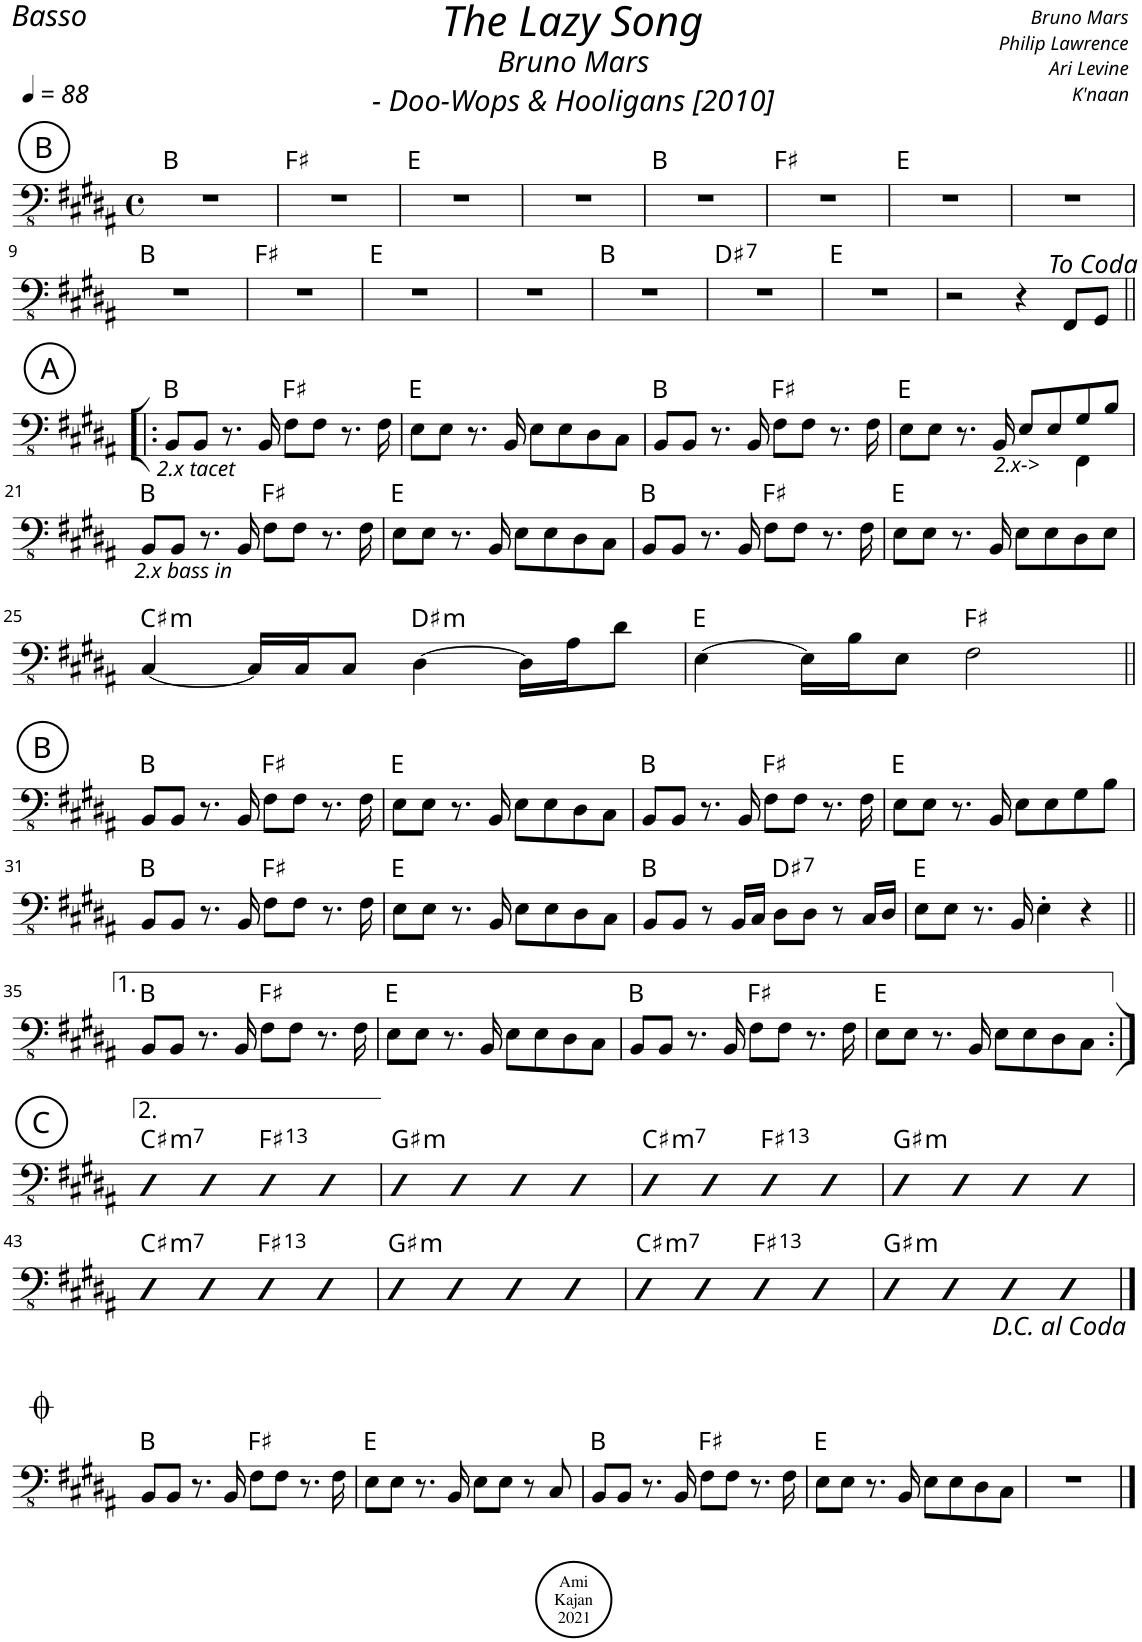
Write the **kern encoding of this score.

**kern	**harte
*part1	*part1
*staff1	*
*I"Acoustic Bass	*
*I'Bass	*
*clefFv4	*
*k[f#c#g#d#a#]	*
*M4/4	*
*met(c)	*
*MM88	*
!!LO:REH:place=s1:a:cj:enc=circle:fs=14:t=B
=1	=1
1r	B:maj
=2	=2
1r	F#:maj
=3	=3
1r	E:maj
=4	=4
1r	.
=5	=5
1r	B:maj
=6	=6
1r	F#:maj
=7	=7
1r	E:maj
=8	=8
1r	.
!!LO:LB:g=z
=9	=9
1r	B:maj
=10	=10
1r	F#:maj
=11	=11
1r	E:maj
=12	=12
1r	.
=13	=13
1r	B:maj
=14	=14
!	!LO:H:kt=7
1r	D#:7
=15	=15
1r	E:maj
=16	=16
2r	.
4r	.
8FFF#/L	.
8GGG#/J	.
!!LO:LB:g=z
!!LO:REH:place=s1:a:cj:enc=circle:fs=14:t=A
=17!|:	=17!|:
!LO:TX:b:i:t=2.x tacet	!
8BBB/L	B:maj
8BBB/J	.
8.r	.
16BBB/	.
8FF#\L	F#:maj
8FF#\J	.
8.r	.
16FF#\	.
=18	=18
8EE\L	E:maj
8EE\J	.
8.r	.
16BBB/	.
8EE\L	.
8EE\	.
8DD#\	.
8CC#\J	.
=19	=19
8BBB/L	B:maj
8BBB/J	.
8.r	.
16BBB/	.
8FF#\L	F#:maj
8FF#\J	.
8.r	.
16FF#\	.
=20	=20
*^	*
8EE\L	2.ryy	E:maj
8EE\J	.	.
8.r	.	.
16BBB/	.	.
8EE/L	.	.
8EE/	.	.
!LO:TX:b:i:t=2.x->	!	!
8GG#/	4FFF#\	.
8BB/J	.	.
*v	*v	*
!!LO:LB:g=z
=21	=21
!LO:TX:b:i:t=2.x bass in	!
8BBB/L	B:maj
8BBB/J	.
8.r	.
16BBB/	.
8FF#\L	F#:maj
8FF#\J	.
8.r	.
16FF#\	.
=22	=22
8EE\L	E:maj
8EE\J	.
8.r	.
16BBB/	.
8EE\L	.
8EE\	.
8DD#\	.
8CC#\J	.
=23	=23
8BBB/L	B:maj
8BBB/J	.
8.r	.
16BBB/	.
8FF#\L	F#:maj
8FF#\J	.
8.r	.
16FF#\	.
=24	=24
8EE\L	E:maj
8EE\J	.
8.r	.
16BBB/	.
8EE\L	.
8EE\	.
8DD#\	.
8EE\J	.
!!LO:LB:g=z
=25	=25
!	!LO:H:kt=m
[4CC#/	C#:min
16CC#/LL]	.
16CC#/J	.
8CC#/J	.
!	!LO:H:kt=m
[4DD#\	D#:min
16DD#\LL]	.
16AA#\J	.
8D#\J	.
=26	=26
[4EE\	E:maj
16EE\LL]	.
16BB\J	.
8EE\J	.
2FF#\	F#:maj
!!LO:LB:g=z
!!LO:REH:place=s1:a:cj:enc=circle:fs=14:t=B
=27||	=27||
8BBB/L	B:maj
8BBB/J	.
8.r	.
16BBB/	.
8FF#\L	F#:maj
8FF#\J	.
8.r	.
16FF#\	.
=28	=28
8EE\L	E:maj
8EE\J	.
8.r	.
16BBB/	.
8EE\L	.
8EE\	.
8DD#\	.
8CC#\J	.
=29	=29
8BBB/L	B:maj
8BBB/J	.
8.r	.
16BBB/	.
8FF#\L	F#:maj
8FF#\J	.
8.r	.
16FF#\	.
=30	=30
8EE\L	E:maj
8EE\J	.
8.r	.
16BBB/	.
8EE\L	.
8EE\	.
8GG#\	.
8BB\J	.
!!LO:LB:g=z
=31	=31
8BBB/L	B:maj
8BBB/J	.
8.r	.
16BBB/	.
8FF#\L	F#:maj
8FF#\J	.
8.r	.
16FF#\	.
=32	=32
8EE\L	E:maj
8EE\J	.
8.r	.
16BBB/	.
8EE\L	.
8EE\	.
8DD#\	.
8CC#\J	.
=33	=33
8BBB/L	B:maj
8BBB/J	.
8r	.
16BBB/LL	.
16CC#/JJ	.
!	!LO:H:kt=7
8DD#\L	D#:7
8DD#\J	.
8r	.
16CC#/LL	.
16DD#/JJ	.
=34	=34
8EE\L	E:maj
8EE\J	.
8.r	.
16BBB/	.
4EE'\	.
4r	.
!!LO:LB:g=z
=35||	=35||
8BBB/L	B:maj
8BBB/J	.
8.r	.
16BBB/	.
8FF#\L	F#:maj
8FF#\J	.
8.r	.
16FF#\	.
=36	=36
8EE\L	E:maj
8EE\J	.
8.r	.
16BBB/	.
8EE\L	.
8EE\	.
8DD#\	.
8CC#\J	.
=37	=37
8BBB/L	B:maj
8BBB/J	.
8.r	.
16BBB/	.
8FF#\L	F#:maj
8FF#\J	.
8.r	.
16FF#\	.
=38	=38
8EE\L	E:maj
8EE\J	.
8.r	.
16BBB/	.
8EE\L	.
8EE\	.
8DD#\	.
8CC#\J	.
!!LO:LB:g=z
!!LO:REH:place=s1:a:cj:enc=circle:fs=14:t=C
=39:|!	=39:|!
!	!LO:H:kt=m7
4DD#	C#:min7
4DD#	.
!	!LO:H:kt=13
4DD#	F#:9(11,13)
4DD#	.
=40	=40
!	!LO:H:kt=m
4DD#	G#:min
4DD#	.
4DD#	.
4DD#	.
=41	=41
!	!LO:H:kt=m7
4DD#	C#:min7
4DD#	.
!	!LO:H:kt=13
4DD#	F#:9(11,13)
4DD#	.
=42	=42
!	!LO:H:kt=m
4DD#	G#:min
4DD#	.
4DD#	.
4DD#	.
!!LO:LB:g=z
=43	=43
!	!LO:H:kt=m7
4DD#	C#:min7
4DD#	.
!	!LO:H:kt=13
4DD#	F#:9(11,13)
4DD#	.
=44	=44
!	!LO:H:kt=m
4DD#	G#:min
4DD#	.
4DD#	.
4DD#	.
=45	=45
!	!LO:H:kt=m7
4DD#	C#:min7
4DD#	.
!	!LO:H:kt=13
4DD#	F#:9(11,13)
4DD#	.
=46	=46
!	!LO:H:kt=m
4DD#	G#:min
4DD#	.
4DD#	.
4DD#	.
!!LO:LB:g=z
==47	==47
8BBB/L	B:maj
8BBB/J	.
8.r	.
16BBB/	.
8FF#\L	F#:maj
8FF#\J	.
8.r	.
16FF#\	.
=48	=48
8EE\L	E:maj
8EE\J	.
8.r	.
16BBB/	.
8EE\L	.
8EE\J	.
8r	.
8CC#/	.
=49	=49
8BBB/L	B:maj
8BBB/J	.
8.r	.
16BBB/	.
8FF#\L	F#:maj
8FF#\J	.
8.r	.
16FF#\	.
=50	=50
8EE\L	E:maj
8EE\J	.
8.r	.
16BBB/	.
8EE\L	.
8EE\	.
8DD#\	.
8CC#\J	.
=51	=51
1r	.
==	==
*-	*-
